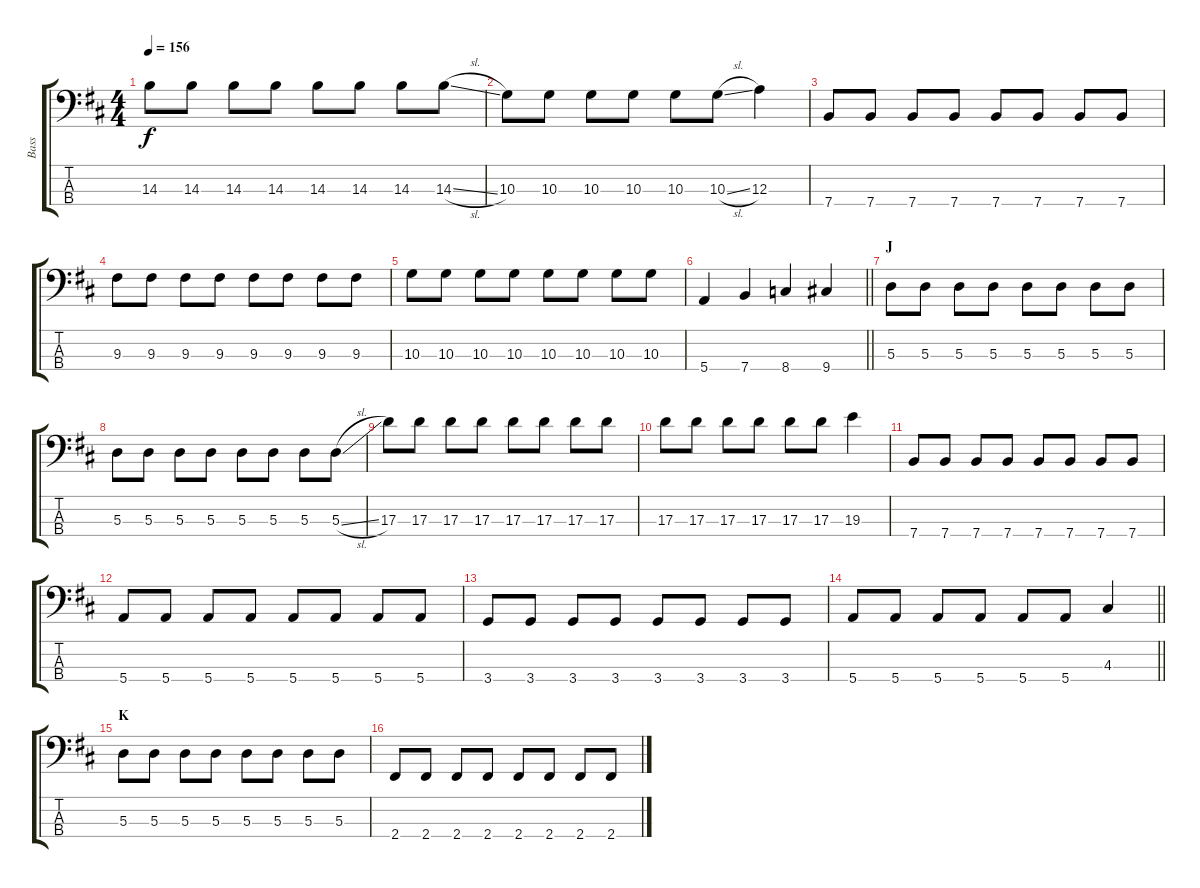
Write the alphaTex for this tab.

\track ("Bass" "Bass") {instrument electricbassfinger}
\staff {score tabs}
\tuning (G2 D2 A1 E1) {hide}
\ts (4 4)
\tempo 156
\clef f4
\ks d
14.3.8{dy f} 14.3.8 14.3.8 14.3.8 14.3.8 14.3.8 14.3.8 14.3{sl}.8 |
10.3.8 10.3.8 10.3.8 10.3.8 10.3.8 10.3{sl}.8 12.3.4 |
7.4.8 7.4.8 7.4.8 7.4.8 7.4.8 7.4.8 7.4.8 7.4.8 |
9.3.8 9.3.8 9.3.8 9.3.8 9.3.8 9.3.8 9.3.8 9.3.8 |
10.3.8 10.3.8 10.3.8 10.3.8 10.3.8 10.3.8 10.3.8 10.3.8 |
\barLineRight lightlight
5.4.4 7.4.4 8.4.4 9.4.4 |
\section ("" "J")
5.3.8 5.3.8 5.3.8 5.3.8 5.3.8 5.3.8 5.3.8 5.3.8 |
5.3.8 5.3.8 5.3.8 5.3.8 5.3.8 5.3.8 5.3.8 5.3{sl}.8 |
17.3.8 17.3.8 17.3.8 17.3.8 17.3.8 17.3.8 17.3.8 17.3.8 |
17.3.8 17.3.8 17.3.8 17.3.8 17.3.8 17.3.8 19.3.4 |
7.4.8 7.4.8 7.4.8 7.4.8 7.4.8 7.4.8 7.4.8 7.4.8 |
5.4.8 5.4.8 5.4.8 5.4.8 5.4.8 5.4.8 5.4.8 5.4.8 |
3.4.8 3.4.8 3.4.8 3.4.8 3.4.8 3.4.8 3.4.8 3.4.8 |
\barLineRight lightlight
5.4.8 5.4.8 5.4.8 5.4.8 5.4.8 5.4.8 4.3.4 |
\section ("" "K")
5.3.8 5.3.8 5.3.8 5.3.8 5.3.8 5.3.8 5.3.8 5.3.8 |
2.4.8 2.4.8 2.4.8 2.4.8 2.4.8 2.4.8 2.4.8 2.4.8
